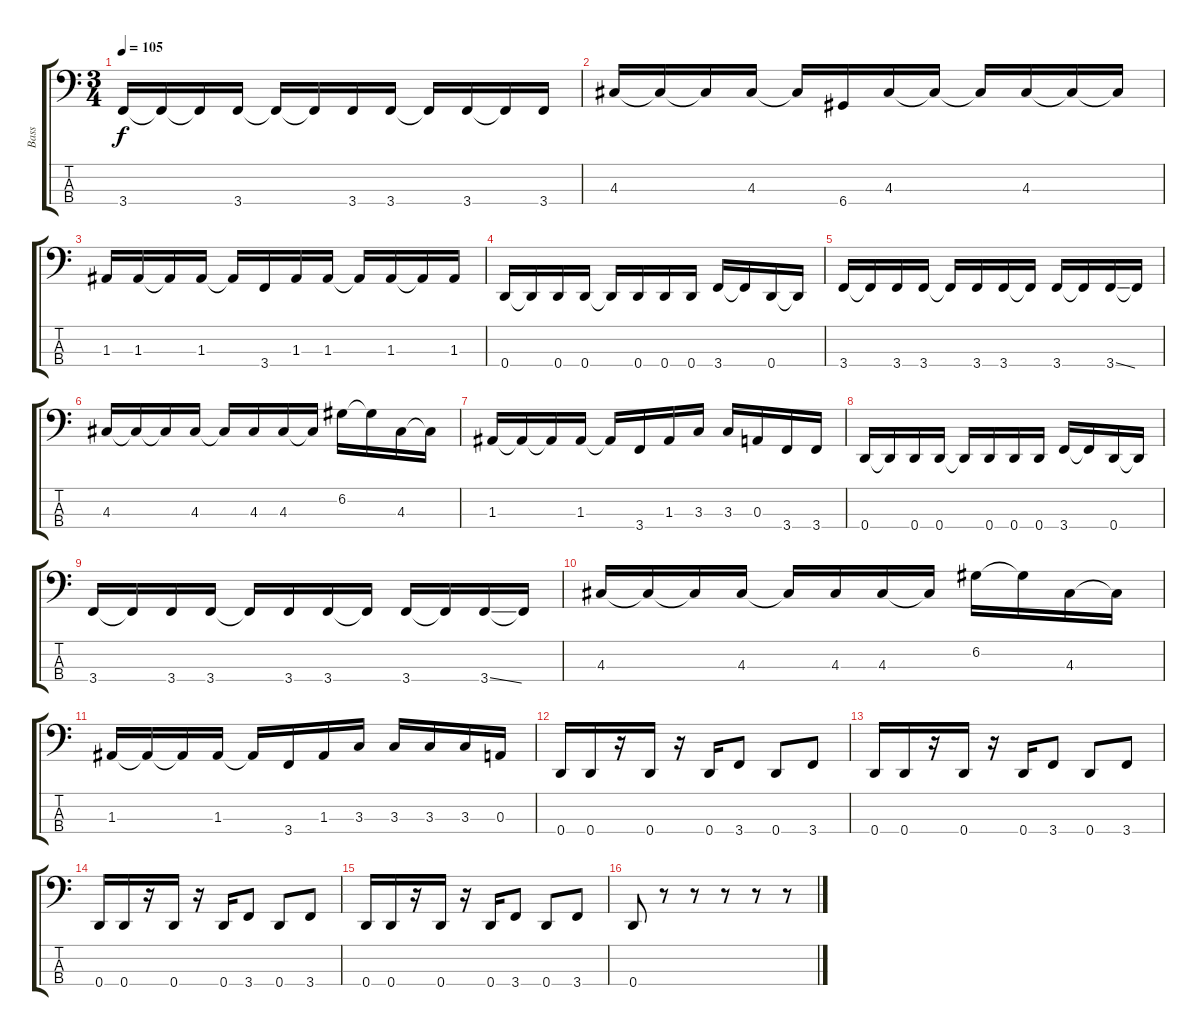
\track ("Bass" "Bass") {instrument slapbass1}
\staff {score tabs}
\tuning (G2 D2 A1 D1) {hide}
\ts (3 4)
\tempo 105
\clef f4
\ks c
3.4.16{dy f} 3.4{t}.16 3.4{t}.16 3.4.16 3.4{t}.16 3.4{t}.16 3.4.16 3.4.16 3.4{t}.16 3.4.16 3.4{t}.16 3.4.16 |
4.3.16 4.3{t}.16 4.3{t}.16 4.3.16 4.3{t}.16 6.4.16 4.3.16 4.3{t}.16 4.3{t}.16 4.3.16 4.3{t}.16 4.3{t}.16 |
1.3.16 1.3.16 1.3{t}.16 1.3.16 1.3{t}.16 3.4.16 1.3.16 1.3.16 1.3{t}.16 1.3.16 1.3{t}.16 1.3.16 |
0.4.16 0.4{t}.16 0.4.16 0.4.16 0.4{t}.16 0.4.16 0.4.16 0.4.16 3.4.16 3.4{t}.16 0.4.16 0.4{t}.16 |
3.4.16 3.4{t}.16 3.4.16 3.4.16 3.4{t}.16 3.4.16 3.4.16 3.4{t}.16 3.4.16 3.4{t}.16 3.4{ss}.16 3.4{t}.16 |
4.3.16 4.3{t}.16 4.3{t}.16 4.3.16 4.3{t}.16 4.3.16 4.3.16 4.3{t}.16 6.2.16 6.2{t}.16 4.3.16 4.3{t}.16 |
1.3.16 1.3{t}.16 1.3{t}.16 1.3.16 1.3{t}.16 3.4.16 1.3.16 3.3.16 3.3.16 0.3.16 3.4.16 3.4.16 |
0.4.16 0.4{t}.16 0.4.16 0.4.16 0.4{t}.16 0.4.16 0.4.16 0.4.16 3.4.16 3.4{t}.16 0.4.16 0.4{t}.16 |
3.4.16 3.4{t}.16 3.4.16 3.4.16 3.4{t}.16 3.4.16 3.4.16 3.4{t}.16 3.4.16 3.4{t}.16 3.4{ss}.16 3.4{t}.16 |
4.3.16 4.3{t}.16 4.3{t}.16 4.3.16 4.3{t}.16 4.3.16 4.3.16 4.3{t}.16 6.2.16 6.2{t}.16 4.3.16 4.3{t}.16 |
1.3.16 1.3{t}.16 1.3{t}.16 1.3.16 1.3{t}.16 3.4.16 1.3.16 3.3.16 3.3.16 3.3.16 3.3.16 0.3.16 |
0.4.16 0.4.16 r.16 0.4.16 r.16 0.4.16 3.4.8 0.4.8 3.4.8 |
0.4.16 0.4.16 r.16 0.4.16 r.16 0.4.16 3.4.8 0.4.8 3.4.8 |
0.4.16 0.4.16 r.16 0.4.16 r.16 0.4.16 3.4.8 0.4.8 3.4.8 |
0.4.16 0.4.16 r.16 0.4.16 r.16 0.4.16 3.4.8 0.4.8 3.4.8 |
0.4.8 r.8 r.8 r.8 r.8 r.8
